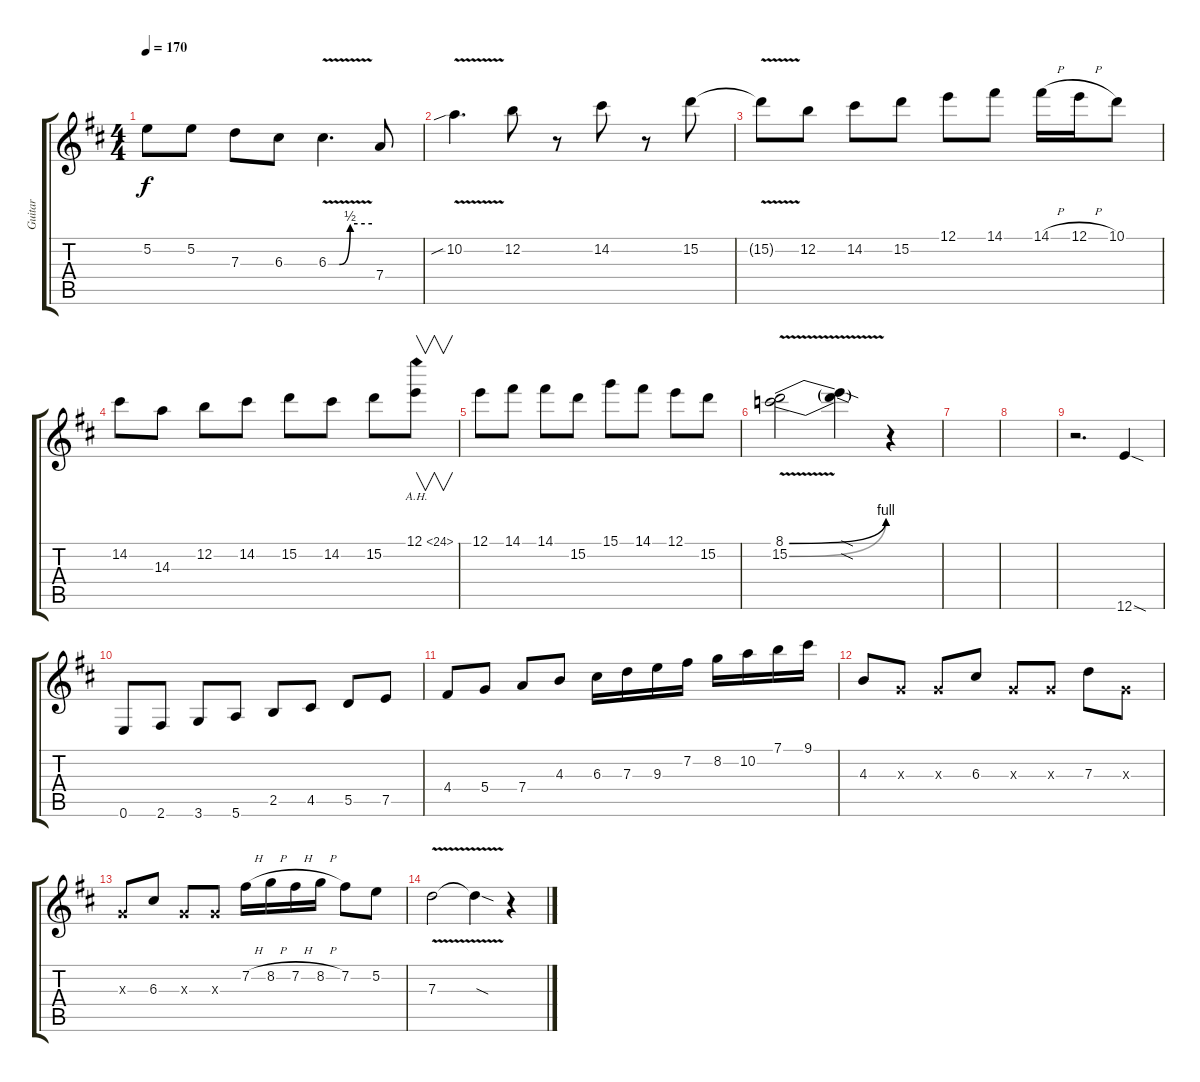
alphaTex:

\track ("Guitar" "Guitar") {instrument distortionguitar}
\staff {score tabs}
\tuning (E4 B3 G3 D3 A2 E2) {hide}
\ts (4 4)
\tempo 170
\clef g2
\ks d
5.2{t}.8{dy f} 5.2.8 7.3.8 6.3.8 6.3{be (custom 0 0 15 0 30 2 60 2) v}.4{d} 7.4.8 |
10.2{v sib}.4{d} 12.2.8 r.8 14.2.8 r.8 15.2.8 |
15.2{v t}.8 12.2.8 14.2.8 15.2.8 12.1.8 14.1.8 14.1{h}.16 12.1{h}.16 10.1.8 |
14.2.8 14.3.8 12.2.8 14.2.8 15.2.8 14.2.8 15.2.8 12.1{ah 12}.8{v} |
12.1.8 14.1.8 14.1.8 15.2.8 15.1.8 14.1.8 12.1.8 15.2.8 |
(8.1{be (bend 0 0 60 4) v} 15.2{be (bend 0 0 60 4)}).2 (8.1{sod t} 15.2{sod t}).4 r.4 |
|
|
r.2{d} 12.6{sod}.4 |
0.6.8 2.6.8 3.6.8 5.6.8 2.5.8 4.5.8 5.5.8 7.5.8 |
4.4.8 5.4.8 7.4.8 4.3.8 6.3.16 7.3.16 9.3.16 7.2.16 8.2.16 10.2.16 7.1.16 9.1.16 |
4.3.8 0.3{x}.8 0.3{x}.8 6.3.8 0.3{x}.8 0.3{x}.8 7.3.8 0.3{x}.8 |
0.3{x}.8 6.3.8 0.3{x}.8 0.3{x}.8 7.2{h}.16 8.2{h}.16 7.2{h}.16 8.2{h}.16 7.2.8 5.2.8 |
7.3{v}.2 7.3{sod t}.4 r.4
